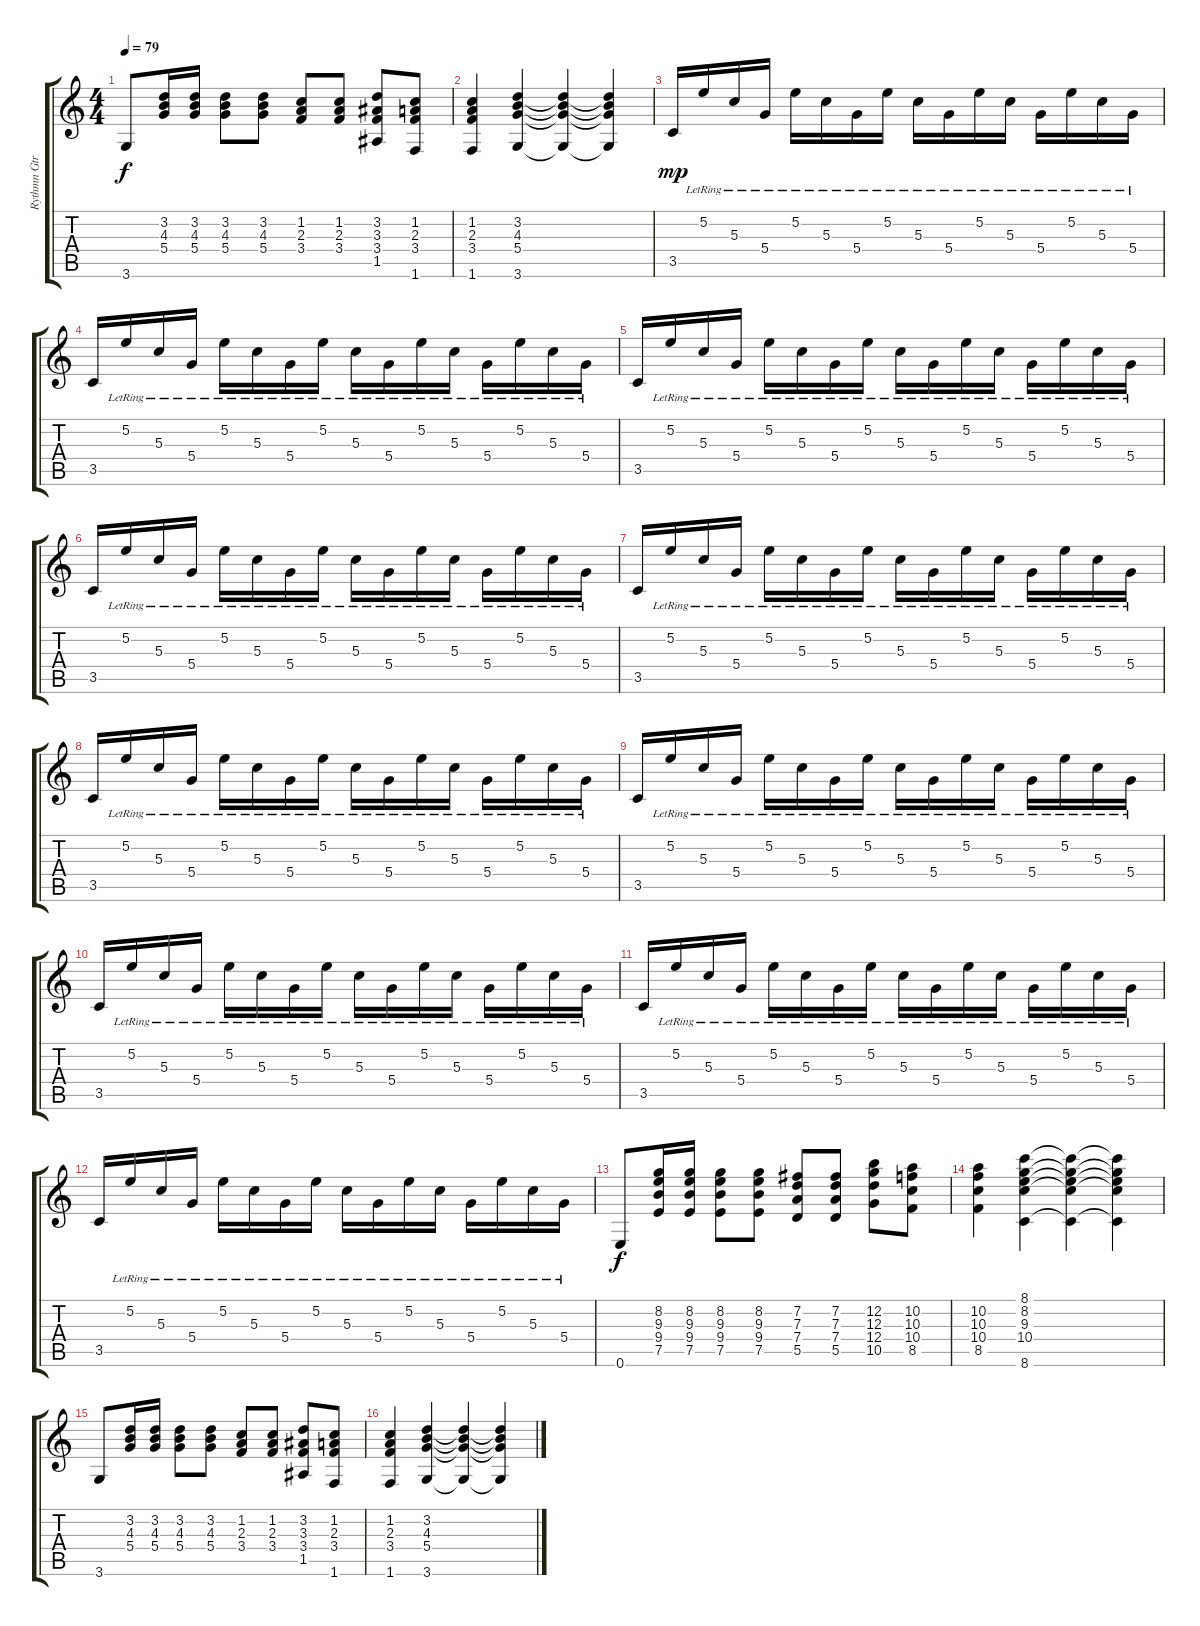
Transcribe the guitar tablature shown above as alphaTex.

\track ("Rythmn Gtr." "Rythmn Gtr") {instrument electricguitarclean bank 255}
\staff {score tabs}
\tuning (E4 B3 G3 D3 A2 E2) {hide}
\ts (4 4)
\tempo 79
\clef g2
\ks c
3.6.8{dy f} (3.2 4.3 5.4).16 (3.2 4.3 5.4).16 (3.2 4.3 5.4).8 (3.2 4.3 5.4).8 (1.2 2.3 3.4).8 (1.2 2.3 3.4).8 (3.2 3.3 3.4 1.5).8 (1.2 2.3 3.4 1.6).8 |
(1.2 2.3 3.4 1.6).4 (3.2 4.3 5.4 3.6).4 (3.2{t} 4.3{t} 5.4{t} 3.6{t}).4 (3.2{t} 4.3{t} 5.4{t} 3.6{t}).4 |
3.5.16{dy mp} 5.2{lr}.16 5.3{lr}.16 5.4{lr}.16 5.2{lr}.16 5.3{lr}.16 5.4{lr}.16 5.2{lr}.16 5.3{lr}.16 5.4{lr}.16 5.2{lr}.16 5.3{lr}.16 5.4{lr}.16 5.2{lr}.16 5.3{lr}.16 5.4{lr}.16 |
3.5.16 5.2{lr}.16 5.3{lr}.16 5.4{lr}.16 5.2{lr}.16 5.3{lr}.16 5.4{lr}.16 5.2{lr}.16 5.3{lr}.16 5.4{lr}.16 5.2{lr}.16 5.3{lr}.16 5.4{lr}.16 5.2{lr}.16 5.3{lr}.16 5.4{lr}.16 |
3.5.16 5.2{lr}.16 5.3{lr}.16 5.4{lr}.16 5.2{lr}.16 5.3{lr}.16 5.4{lr}.16 5.2{lr}.16 5.3{lr}.16 5.4{lr}.16 5.2{lr}.16 5.3{lr}.16 5.4{lr}.16 5.2{lr}.16 5.3{lr}.16 5.4{lr}.16 |
3.5.16 5.2{lr}.16 5.3{lr}.16 5.4{lr}.16 5.2{lr}.16 5.3{lr}.16 5.4{lr}.16 5.2{lr}.16 5.3{lr}.16 5.4{lr}.16 5.2{lr}.16 5.3{lr}.16 5.4{lr}.16 5.2{lr}.16 5.3{lr}.16 5.4{lr}.16 |
3.5.16 5.2{lr}.16 5.3{lr}.16 5.4{lr}.16 5.2{lr}.16 5.3{lr}.16 5.4{lr}.16 5.2{lr}.16 5.3{lr}.16 5.4{lr}.16 5.2{lr}.16 5.3{lr}.16 5.4{lr}.16 5.2{lr}.16 5.3{lr}.16 5.4{lr}.16 |
3.5.16 5.2{lr}.16 5.3{lr}.16 5.4{lr}.16 5.2{lr}.16 5.3{lr}.16 5.4{lr}.16 5.2{lr}.16 5.3{lr}.16 5.4{lr}.16 5.2{lr}.16 5.3{lr}.16 5.4{lr}.16 5.2{lr}.16 5.3{lr}.16 5.4{lr}.16 |
3.5.16 5.2{lr}.16 5.3{lr}.16 5.4{lr}.16 5.2{lr}.16 5.3{lr}.16 5.4{lr}.16 5.2{lr}.16 5.3{lr}.16 5.4{lr}.16 5.2{lr}.16 5.3{lr}.16 5.4{lr}.16 5.2{lr}.16 5.3{lr}.16 5.4{lr}.16 |
3.5.16 5.2{lr}.16 5.3{lr}.16 5.4{lr}.16 5.2{lr}.16 5.3{lr}.16 5.4{lr}.16 5.2{lr}.16 5.3{lr}.16 5.4{lr}.16 5.2{lr}.16 5.3{lr}.16 5.4{lr}.16 5.2{lr}.16 5.3{lr}.16 5.4{lr}.16 |
3.5.16 5.2{lr}.16 5.3{lr}.16 5.4{lr}.16 5.2{lr}.16 5.3{lr}.16 5.4{lr}.16 5.2{lr}.16 5.3{lr}.16 5.4{lr}.16 5.2{lr}.16 5.3{lr}.16 5.4{lr}.16 5.2{lr}.16 5.3{lr}.16 5.4{lr}.16 |
3.5.16 5.2{lr}.16 5.3{lr}.16 5.4{lr}.16 5.2{lr}.16 5.3{lr}.16 5.4{lr}.16 5.2{lr}.16 5.3{lr}.16 5.4{lr}.16 5.2{lr}.16 5.3{lr}.16 5.4{lr}.16 5.2{lr}.16 5.3{lr}.16 5.4{lr}.16 |
0.6.8{dy f} (8.2 9.3 9.4 7.5).16 (8.2 9.3 9.4 7.5).16 (8.2 9.3 9.4 7.5).8 (8.2 9.3 9.4 7.5).8 (7.2 7.3 7.4 5.5).8 (7.2 7.3 7.4 5.5).8 (12.2 12.3 12.4 10.5).8 (10.2 10.3 10.4 8.5).8 |
(10.2 10.3 10.4 8.5).4 (8.1 8.2 9.3 10.4 8.6).4 (8.1{t} 8.2{t} 9.3{t} 10.4{t} 8.6{t}).4 (8.1{t} 8.2{t} 9.3{t} 10.4{t} 8.6{t}).4 |
3.6.8 (3.2 4.3 5.4).16 (3.2 4.3 5.4).16 (3.2 4.3 5.4).8 (3.2 4.3 5.4).8 (1.2 2.3 3.4).8 (1.2 2.3 3.4).8 (3.2 3.3 3.4 1.5).8 (1.2 2.3 3.4 1.6).8 |
(1.2 2.3 3.4 1.6).4 (3.2 4.3 5.4 3.6).4 (3.2{t} 4.3{t} 5.4{t} 3.6{t}).4 (3.2{t} 4.3{t} 5.4{t} 3.6{t}).4
